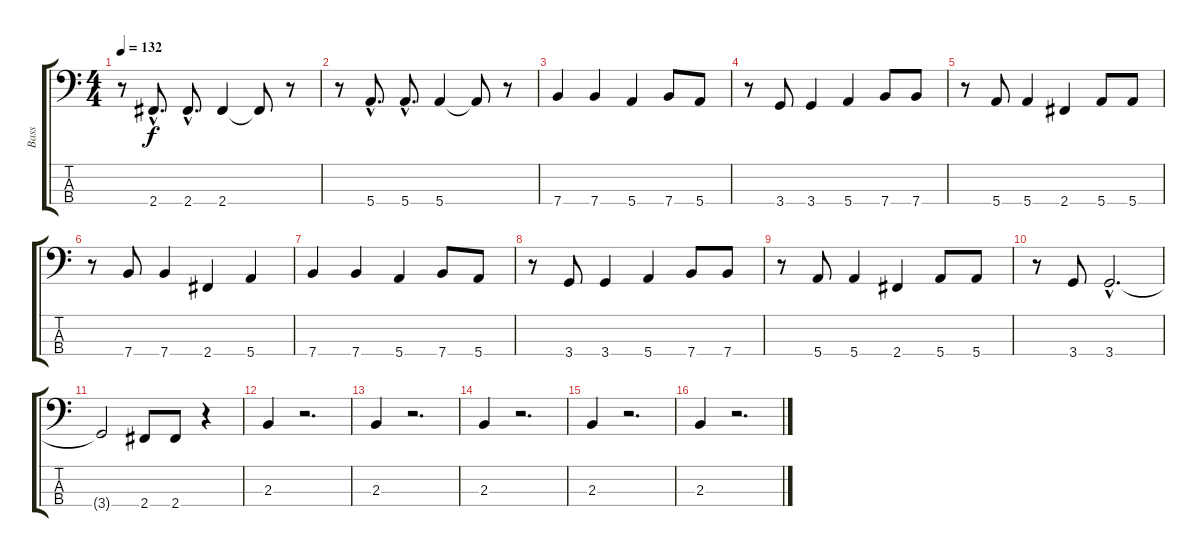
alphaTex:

\track ("Bass" "Bass") {instrument electricbassfinger}
\staff {score tabs}
\tuning (G2 D2 A1 E1) {hide}
\ts (4 4)
\tempo 132
\clef f4
\ks c
r.8{dy f} 2.4{hac}.8{d} 2.4{hac}.8{d} 2.4.4 2.4{t}.8 r.8 |
r.8 5.4{hac}.8{d} 5.4{hac}.8{d} 5.4.4 5.4{t}.8 r.8 |
7.4.4 7.4.4 5.4.4 7.4.8 5.4.8 |
r.8 3.4.8 3.4.4 5.4.4 7.4.8 7.4.8 |
r.8 5.4.8 5.4.4 2.4.4 5.4.8 5.4.8 |
r.8 7.4.8 7.4.4 2.4.4 5.4.4 |
7.4.4 7.4.4 5.4.4 7.4.8 5.4.8 |
r.8 3.4.8 3.4.4 5.4.4 7.4.8 7.4.8 |
r.8 5.4.8 5.4.4 2.4.4 5.4.8 5.4.8 |
r.8 3.4.8 3.4{hac}.2{d} |
3.4{t}.2 2.4.8 2.4.8 r.4 |
2.3.4 r.2{d} |
2.3.4 r.2{d} |
2.3.4 r.2{d} |
2.3.4 r.2{d} |
2.3.4 r.2{d}
